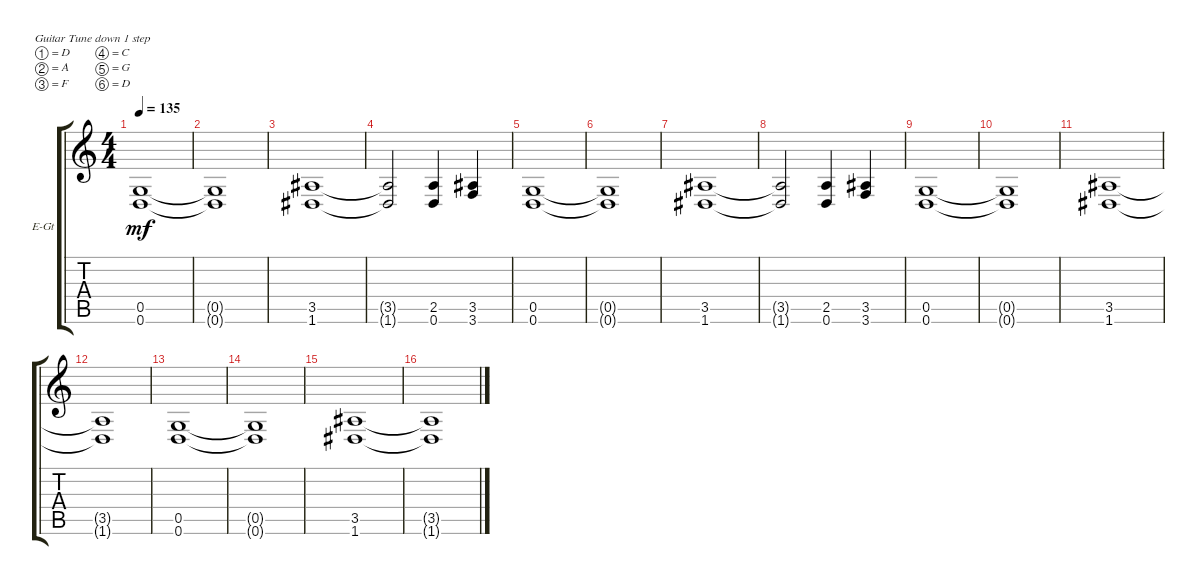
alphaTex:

\defaultSystemsLayout 4
\bracketExtendMode groupsimilarinstruments
\firstSystemTrackNameOrientation horizontal
\otherSystemsTrackNameOrientation horizontal
\track ("Electric Guitar" "E-Gt") {instrument overdrivenguitar}
\staff {score tabs}
\tuning (D4 A3 F3 C3 G2 D2)
\ts (4 4)
\tempo 135
\clef g2
\ks c
(0.5 0.6).1{dy mf} |
(0.6{t} 0.5{t}).1 |
(1.6 3.5).1 |
(3.5{t} 1.6{t}).2 (2.5 0.6).4 (3.5 3.6).4 |
(0.5 0.6).1 |
(0.6{t} 0.5{t}).1 |
(1.6 3.5).1 |
(3.5{t} 1.6{t}).2 (2.5 0.6).4 (3.5 3.6).4 |
(0.5 0.6).1 |
(0.6{t} 0.5{t}).1 |
(1.6 3.5).1 |
(3.5{t} 1.6{t}).1 |
(0.5 0.6).1 |
(0.6{t} 0.5{t}).1 |
(1.6 3.5).1 |
(3.5{t} 1.6{t}).1
